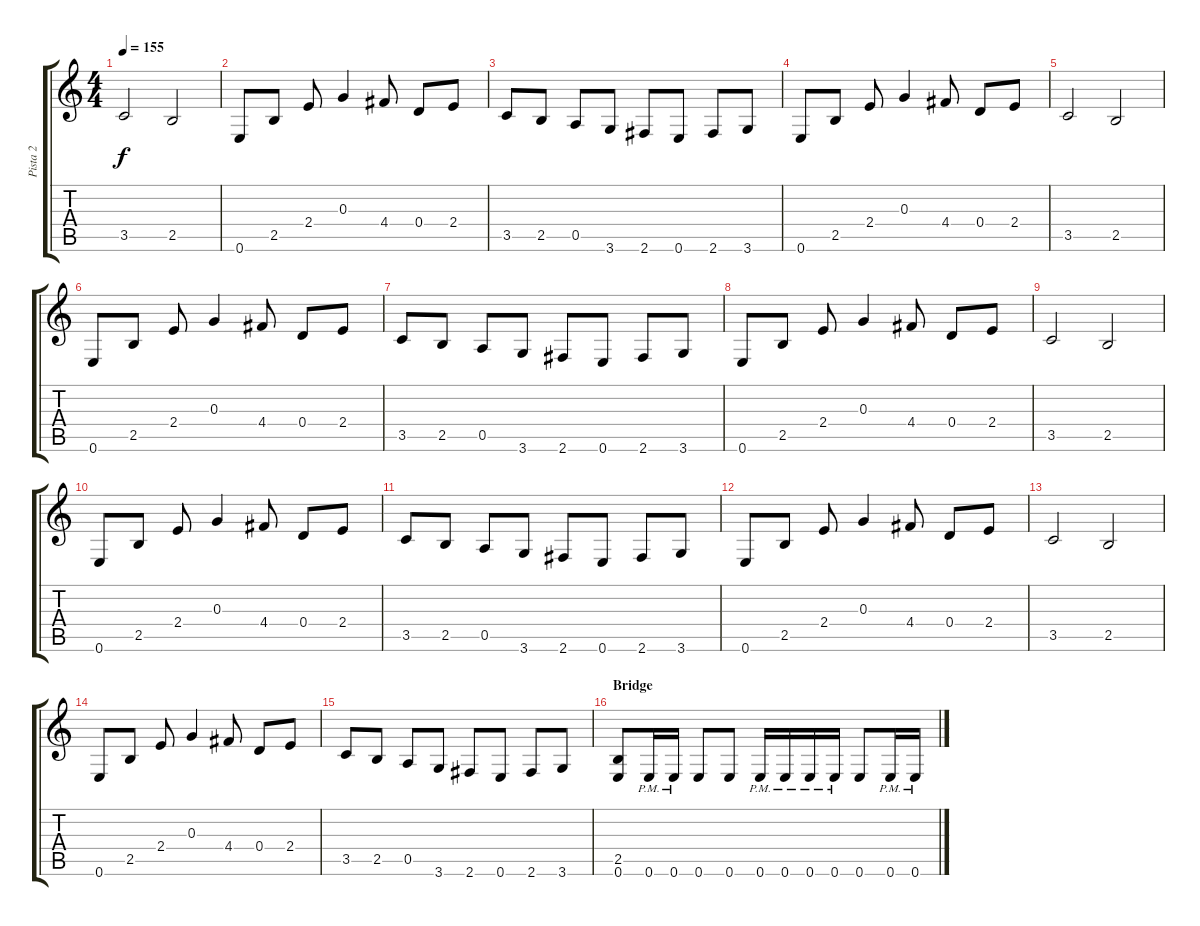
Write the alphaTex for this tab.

\track ("Pista 2" "Pista 2") {instrument distortionguitar}
\staff {score tabs}
\tuning (E4 B3 G3 D3 A2 E2) {hide}
\ts (4 4)
\tempo 155
\clef g2
\ks c
3.5.2{dy f} 2.5.2 |
0.6.8 2.5.8 2.4.8 0.3.4 4.4.8 0.4.8 2.4.8 |
3.5.8 2.5.8 0.5.8 3.6.8 2.6.8 0.6.8 2.6.8 3.6.8 |
0.6.8 2.5.8 2.4.8 0.3.4 4.4.8 0.4.8 2.4.8 |
3.5.2 2.5.2 |
0.6.8 2.5.8 2.4.8 0.3.4 4.4.8 0.4.8 2.4.8 |
3.5.8 2.5.8 0.5.8 3.6.8 2.6.8 0.6.8 2.6.8 3.6.8 |
0.6.8 2.5.8 2.4.8 0.3.4 4.4.8 0.4.8 2.4.8 |
3.5.2 2.5.2 |
0.6.8 2.5.8 2.4.8 0.3.4 4.4.8 0.4.8 2.4.8 |
3.5.8 2.5.8 0.5.8 3.6.8 2.6.8 0.6.8 2.6.8 3.6.8 |
0.6.8 2.5.8 2.4.8 0.3.4 4.4.8 0.4.8 2.4.8 |
3.5.2 2.5.2 |
0.6.8 2.5.8 2.4.8 0.3.4 4.4.8 0.4.8 2.4.8 |
3.5.8 2.5.8 0.5.8 3.6.8 2.6.8 0.6.8 2.6.8 3.6.8 |
\section ("" "Bridge")
(2.5 0.6).8{instrument distortionguitar} 0.6{pm}.16 0.6{pm}.16 0.6.8 0.6.8 0.6{pm}.16 0.6{pm}.16 0.6{pm}.16 0.6{pm}.16 0.6.8 0.6{pm}.16 0.6{pm}.16
